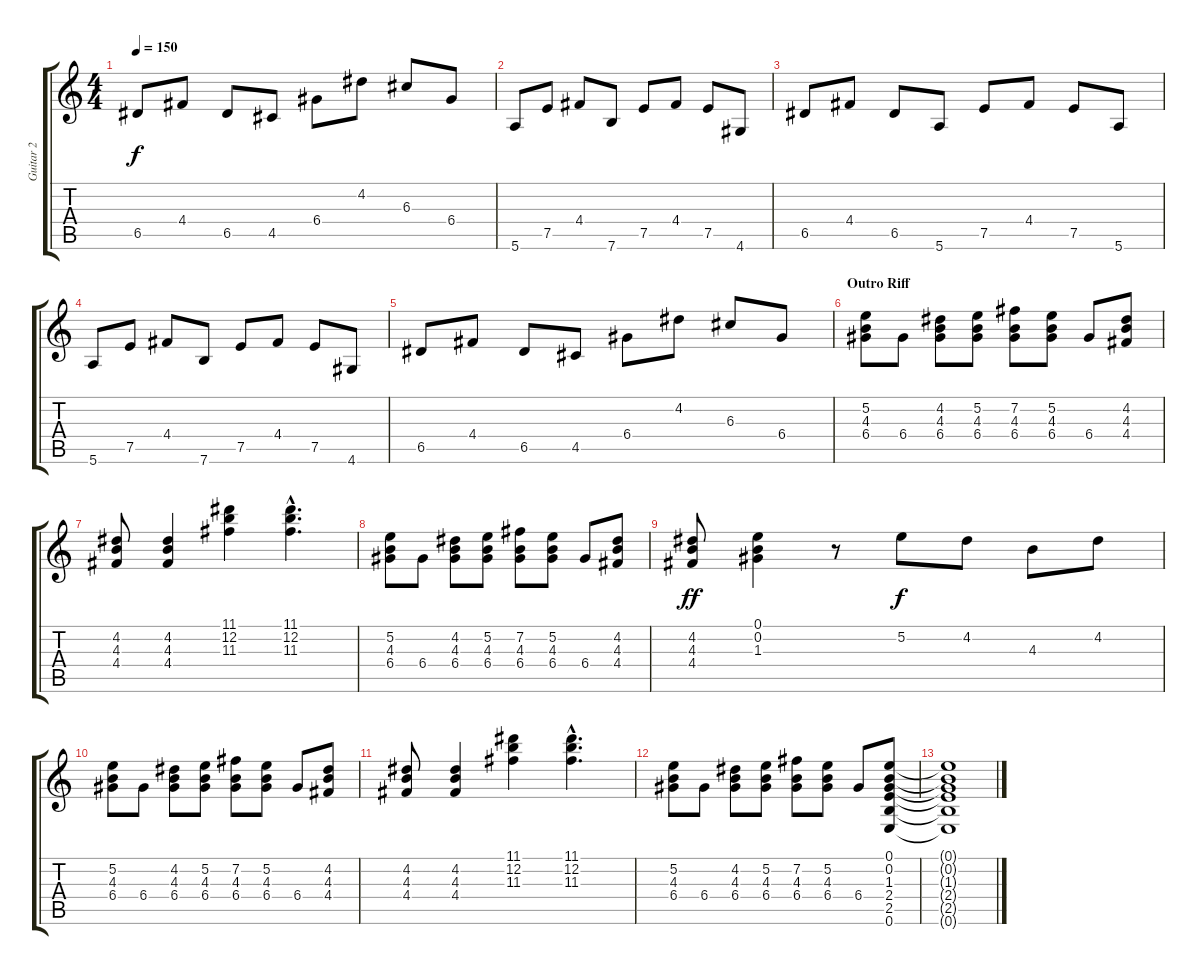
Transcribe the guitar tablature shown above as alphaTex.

\track ("Guitar 2" "Guitar 2") {instrument distortionguitar}
\staff {score tabs}
\tuning (E4 B3 G3 D3 A2 E2) {hide}
\ts (4 4)
\tempo 150
\clef g2
\ks c
6.5.8{dy f} 4.4.8 6.5.8 4.5.8 6.4.8 4.2.8 6.3.8 6.4.8 |
5.6.8 7.5.8 4.4.8 7.6.8 7.5.8 4.4.8 7.5.8 4.6.8 |
6.5.8 4.4.8 6.5.8 5.6.8 7.5.8 4.4.8 7.5.8 5.6.8 |
5.6.8 7.5.8 4.4.8 7.6.8 7.5.8 4.4.8 7.5.8 4.6.8 |
6.5.8 4.4.8 6.5.8 4.5.8 6.4.8 4.2.8 6.3.8 6.4.8 |
\section ("" "Outro Riff")
(5.2 4.3 6.4).8 6.4.8 (4.2 4.3 6.4).8 (5.2 4.3 6.4).8 (7.2 4.3 6.4).8 (5.2 4.3 6.4).8 6.4.8 (4.2 4.3 4.4).8 |
(4.2 4.3 4.4).8 (4.2 4.3 4.4).4 (11.1 12.2 11.3).4 (11.1{hac} 12.2{hac} 11.3{hac}).4{d} |
(5.2 4.3 6.4).8 6.4.8 (4.2 4.3 6.4).8 (5.2 4.3 6.4).8 (7.2 4.3 6.4).8 (5.2 4.3 6.4).8 6.4.8 (4.2 4.3 4.4).8 |
(4.2 4.3 4.4).8{dy ff} (0.1 0.2 1.3).4 r.8 5.2.8{dy f} 4.2.8 4.3.8 4.2.8 |
(5.2 4.3 6.4).8 6.4.8 (4.2 4.3 6.4).8 (5.2 4.3 6.4).8 (7.2 4.3 6.4).8 (5.2 4.3 6.4).8 6.4.8 (4.2 4.3 4.4).8 |
(4.2 4.3 4.4).8 (4.2 4.3 4.4).4 (11.1 12.2 11.3).4 (11.1{hac} 12.2{hac} 11.3{hac}).4{d} |
(5.2 4.3 6.4).8 6.4.8 (4.2 4.3 6.4).8 (5.2 4.3 6.4).8 (7.2 4.3 6.4).8 (5.2 4.3 6.4).8 6.4.8 (0.1 0.2 1.3 2.4 2.5 0.6).8 |
(0.1{t} 0.2{t} 1.3{t} 2.4{t} 2.5{t} 0.6{t}).1
